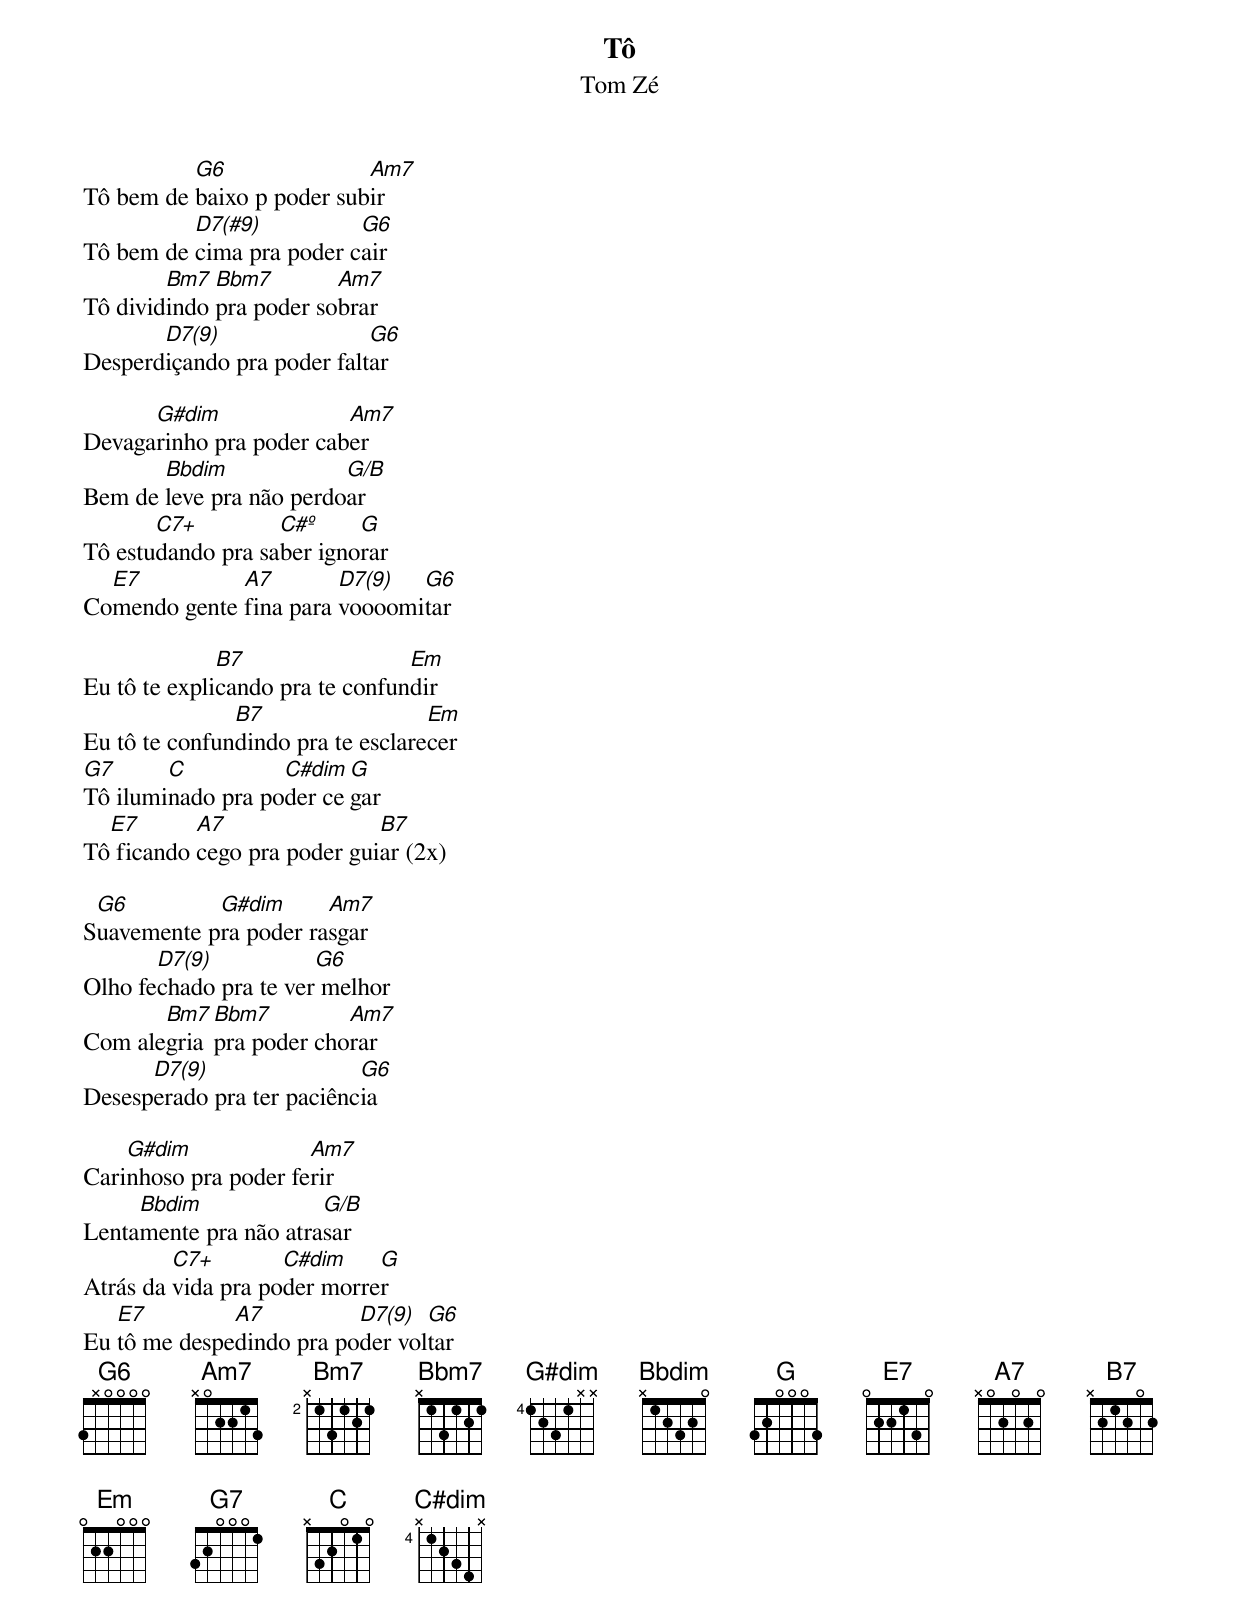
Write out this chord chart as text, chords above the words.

Tô
Tom Zé

          G6               Am7
Tô bem de baixo p poder subir
          D7(#9)          G6
Tô bem de cima pra poder cair
        Bm7  Bbm7        Am7
Tô dividindo pra poder sobrar
       D7(9)                G6
Desperdiçando pra poder faltar

      G#dim              Am7
Devagarinho pra poder caber
       Bbdim             G/B
Bem de leve pra não perdoar
       C7+         C#º     G
Tô estudando pra saber ignorar
  E7          A7        D7(9)  G6
Comendo gente fina para voooomitar

              B7                 Em
Eu tô te explicando pra te confundir
               B7                  Em
Eu tô te confundindo pra te esclarecer
G7      C          C#dim G
Tô iluminado pra poder cegar
  E7       A7                B7
Tô ficando cego pra poder guiar (2x)

 G6         G#dim      Am7
Suavemente pra poder rasgar
       D7(9)           G6
Olho fechado pra te ver melhor
       Bm7  Bbm7         Am7
Com alegria pra poder chorar
      D7(9)                G6
Desesperado pra ter paciência

    G#dim             Am7
Carinhoso pra poder ferir
     Bbdim             G/B
Lentamente pra não atrasar
         C7+        C#dim    G
Atrás da vida pra poder morrer
   E7         A7          D7(9)  G6
Eu tô me despedindo pra poder voltar
